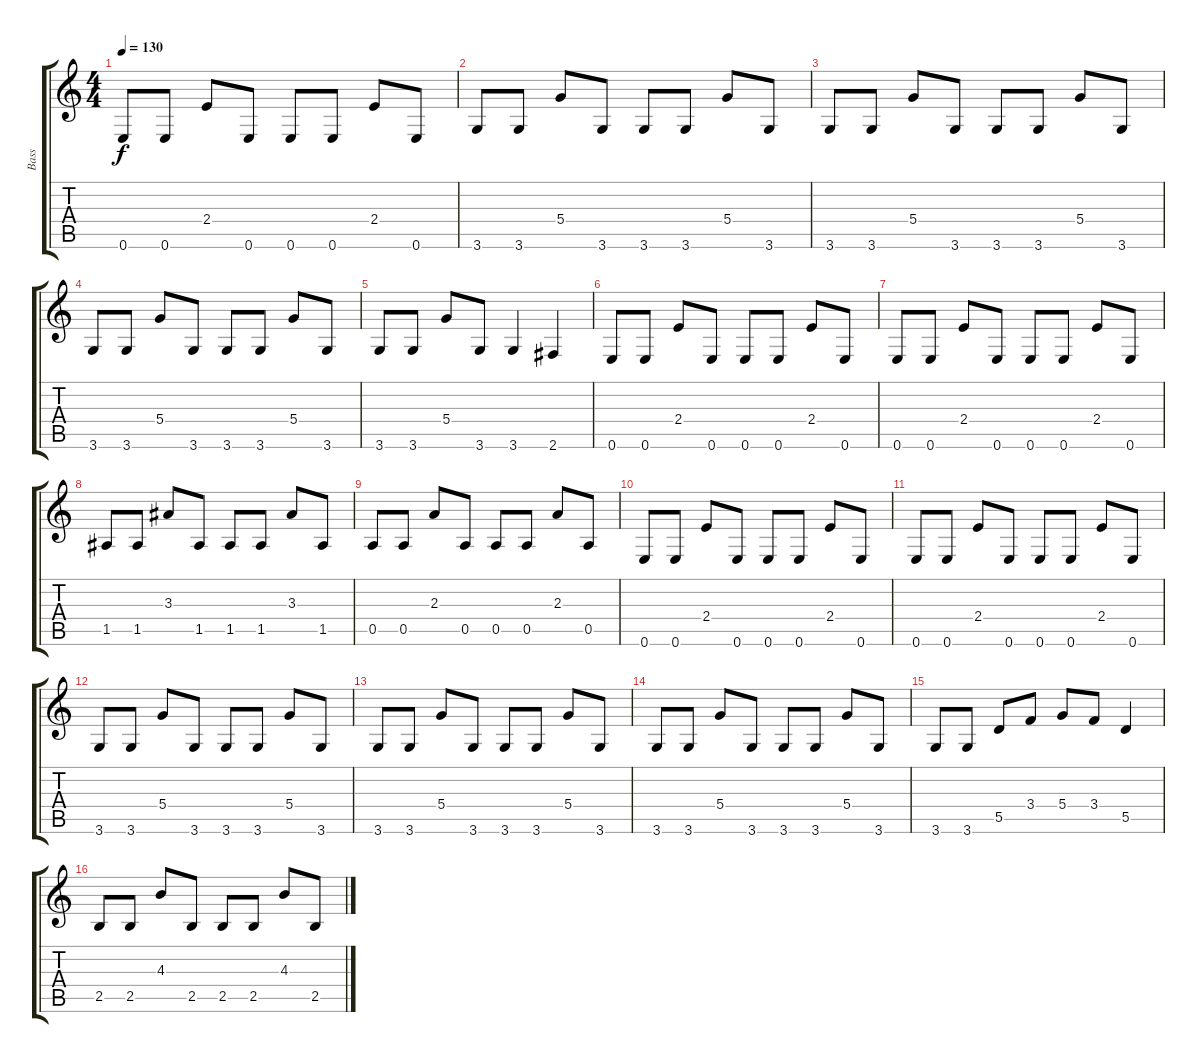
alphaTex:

\track ("Bass" "Bass") {instrument electricbasspick}
\staff {score tabs}
\tuning (E4 B3 G3 D3 A2 E2) {hide}
\ts (4 4)
\tempo 130
\clef g2
\ks c
0.6.8{dy f} 0.6.8 2.4.8 0.6.8 0.6.8 0.6.8 2.4.8 0.6.8 |
3.6.8 3.6.8 5.4.8 3.6.8 3.6.8 3.6.8 5.4.8 3.6.8 |
3.6.8 3.6.8 5.4.8 3.6.8 3.6.8 3.6.8 5.4.8 3.6.8 |
3.6.8 3.6.8 5.4.8 3.6.8 3.6.8 3.6.8 5.4.8 3.6.8 |
3.6.8 3.6.8 5.4.8 3.6.8 3.6.4 2.6.4 |
0.6.8 0.6.8 2.4.8 0.6.8 0.6.8 0.6.8 2.4.8 0.6.8 |
0.6.8 0.6.8 2.4.8 0.6.8 0.6.8 0.6.8 2.4.8 0.6.8 |
1.5.8 1.5.8 3.3.8 1.5.8 1.5.8 1.5.8 3.3.8 1.5.8 |
0.5.8 0.5.8 2.3.8 0.5.8 0.5.8 0.5.8 2.3.8 0.5.8 |
0.6.8 0.6.8 2.4.8 0.6.8 0.6.8 0.6.8 2.4.8 0.6.8 |
0.6.8 0.6.8 2.4.8 0.6.8 0.6.8 0.6.8 2.4.8 0.6.8 |
3.6.8 3.6.8 5.4.8 3.6.8 3.6.8 3.6.8 5.4.8 3.6.8 |
3.6.8 3.6.8 5.4.8 3.6.8 3.6.8 3.6.8 5.4.8 3.6.8 |
3.6.8 3.6.8 5.4.8 3.6.8 3.6.8 3.6.8 5.4.8 3.6.8 |
3.6.8 3.6.8 5.5.8 3.4.8 5.4.8 3.4.8 5.5.4 |
2.5.8 2.5.8 4.3.8 2.5.8 2.5.8 2.5.8 4.3.8 2.5.8
